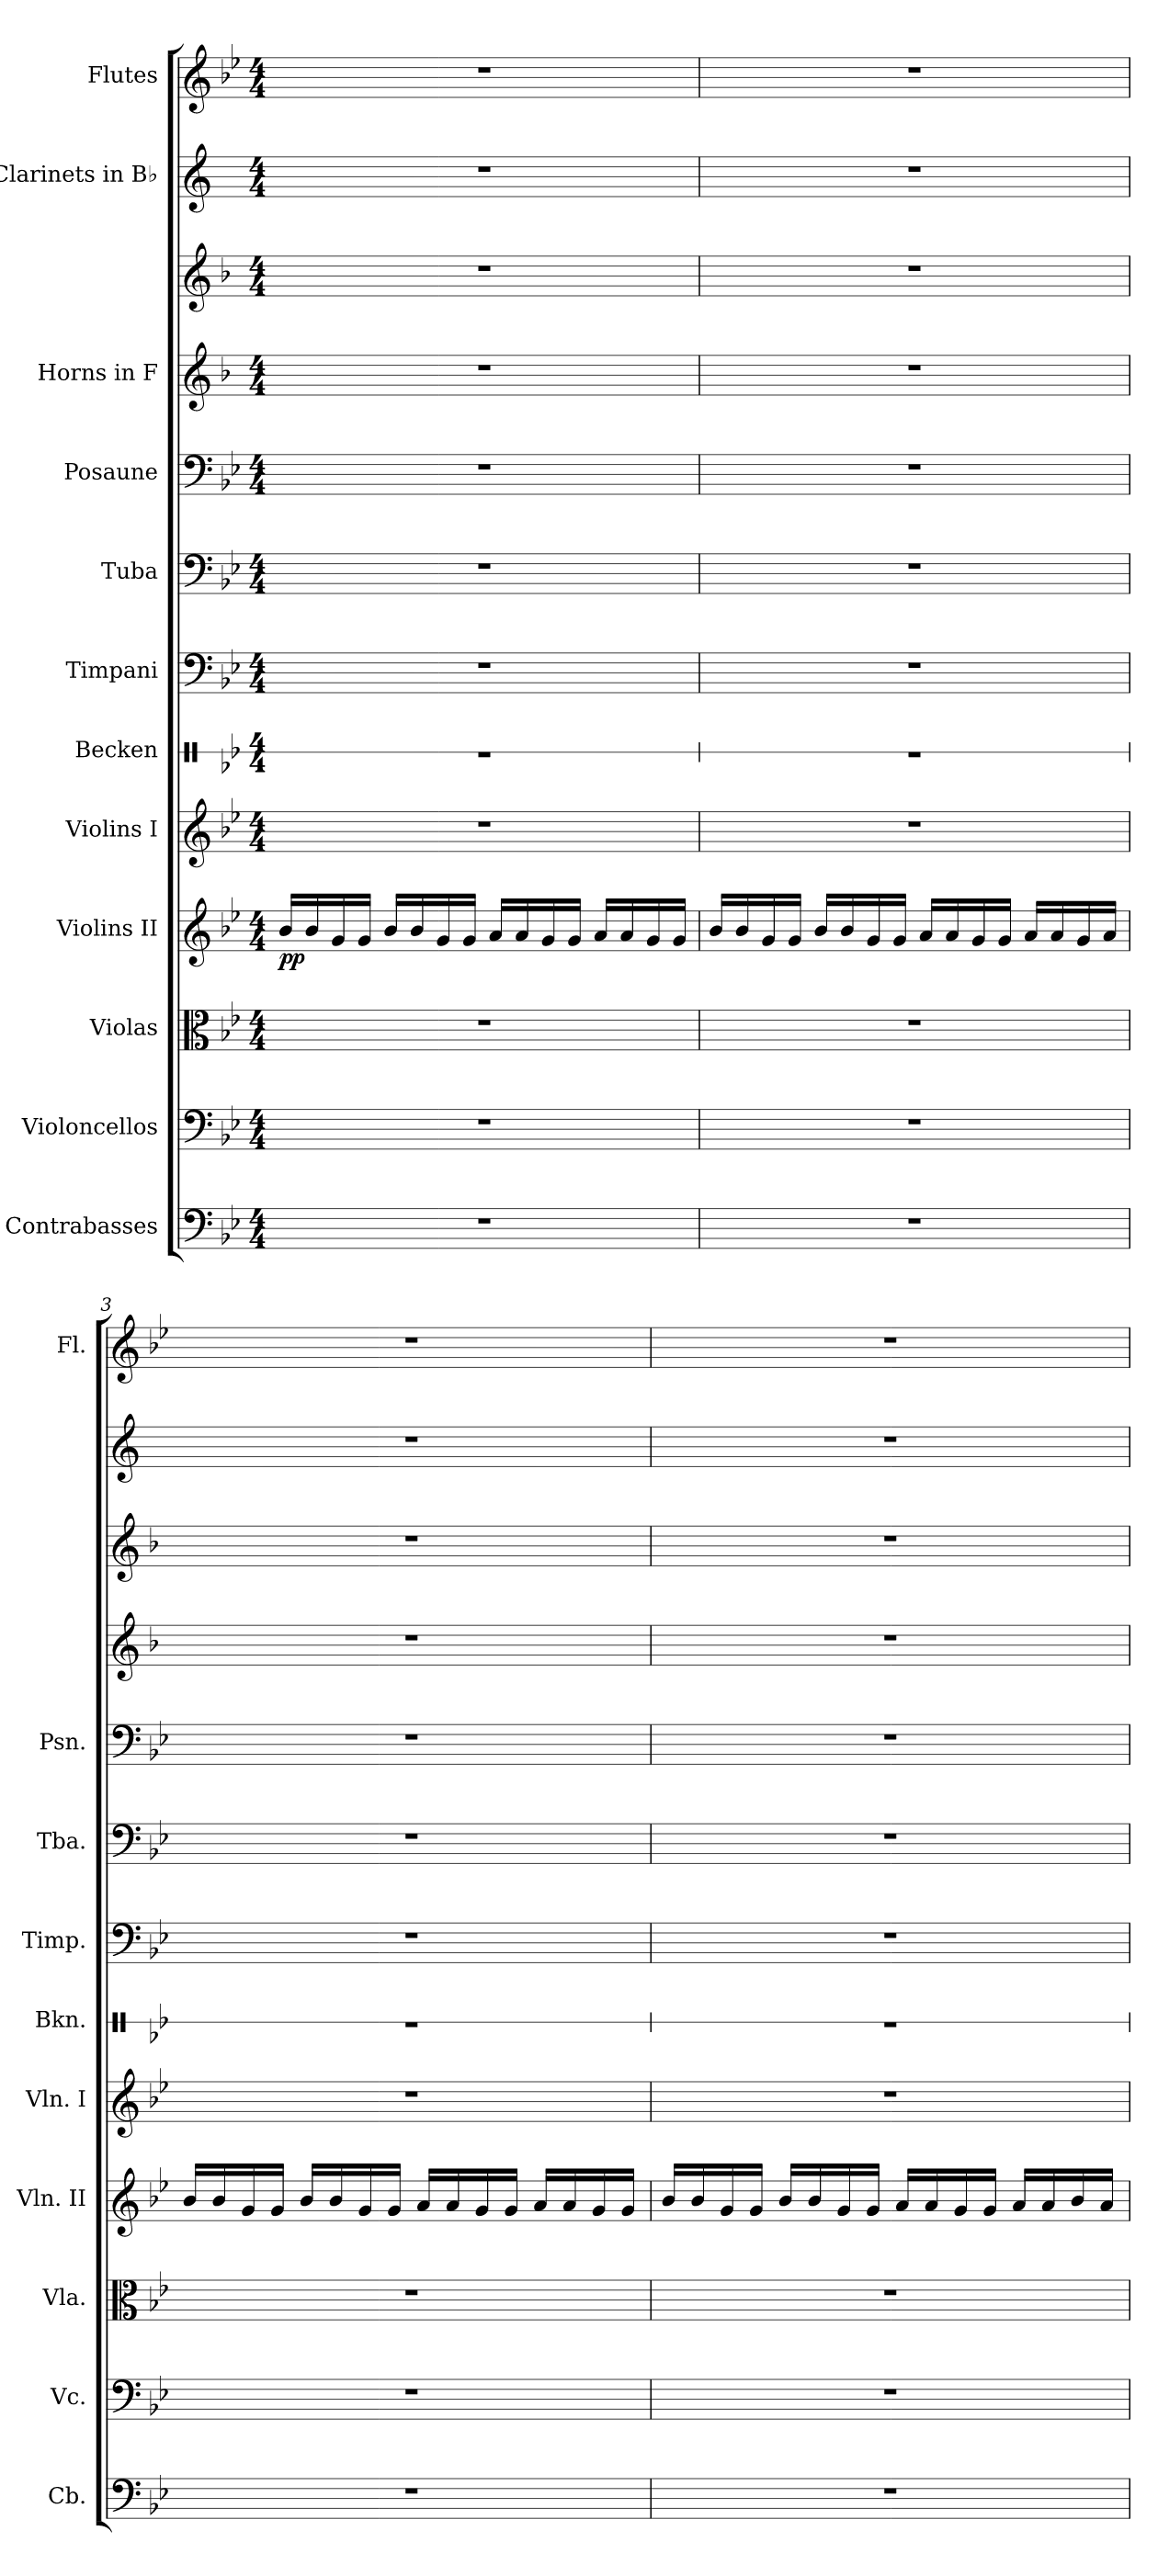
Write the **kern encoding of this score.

**kern	**kern	**kern	**kern	**dynam	**kern	**kern	**kern	**kern	**kern	**kern	**kern	**kern	**kern
*part12	*part11	*part10	*part9	*part9	*part8	*part7	*part6	*part5	*part4	*part3	*part3	*part2	*part1
*staff13	*staff12	*staff11	*staff10	*staff10	*staff9	*staff8	*staff7	*staff6	*staff5	*staff4	*staff3	*staff2	*staff1
*I"Contrabasses	*I"Violoncellos	*I"Violas	*I"Violins II	*	*I"Violins I	*I"Becken	*I"Timpani	*I"Tuba	*I"Posaune	*I"Horns in F	*	*I"Clarinets in B♭	*I"Flutes
*I'Cb.	*I'Vc.	*I'Vla.	*I'Vln. II	*	*I'Vln. I	*I'Bkn.	*I'Timp.	*I'Tba.	*I'Psn.	*	*	*	*I'Fl.
*	*	*	*	*	*	*stria1	*	*	*	*	*	*	*
*clefF4	*clefF4	*clefC3	*clefG2	*	*clefG2	*clefX	*clefF4	*clefF4	*clefF4	*clefG2	*clefG2	*clefG2	*clefG2
*ITrd7c12	*	*	*	*	*	*	*	*	*	*ITrd4c7	*ITrd4c7	*ITrd1c2	*
*k[b-e-]	*k[b-e-]	*k[b-e-]	*k[b-e-]	*	*k[b-e-]	*k[b-e-]	*k[b-e-]	*k[b-e-]	*k[b-e-]	*k[b-e-]	*k[b-e-]	*k[b-e-]	*k[b-e-]
*M4/4	*M4/4	*M4/4	*M4/4	*	*M4/4	*M4/4	*M4/4	*M4/4	*M4/4	*M4/4	*M4/4	*M4/4	*M4/4
*MM100	*MM100	*MM100	*MM100	*	*MM100	*MM100	*MM100	*MM100	*MM100	*MM100	*MM100	*MM100	*MM100
=1	=1	=1	=1	=1	=1	=1	=1	=1	=1	=1	=1	=1	=1
!	!	!	!	!LO:DY:b	!	!	!	!	!	!	!	!	!
1r	1r	1r	16b-/LL	pp	1r	1r	1r	1r	1r	1r	1r	1r	1r
.	.	.	16b-/	.	.	.	.	.	.	.	.	.	.
.	.	.	16g/	.	.	.	.	.	.	.	.	.	.
.	.	.	16g/JJ	.	.	.	.	.	.	.	.	.	.
.	.	.	16b-/LL	.	.	.	.	.	.	.	.	.	.
.	.	.	16b-/	.	.	.	.	.	.	.	.	.	.
.	.	.	16g/	.	.	.	.	.	.	.	.	.	.
.	.	.	16g/JJ	.	.	.	.	.	.	.	.	.	.
.	.	.	16a/LL	.	.	.	.	.	.	.	.	.	.
.	.	.	16a/	.	.	.	.	.	.	.	.	.	.
.	.	.	16g/	.	.	.	.	.	.	.	.	.	.
.	.	.	16g/JJ	.	.	.	.	.	.	.	.	.	.
.	.	.	16a/LL	.	.	.	.	.	.	.	.	.	.
.	.	.	16a/	.	.	.	.	.	.	.	.	.	.
.	.	.	16g/	.	.	.	.	.	.	.	.	.	.
.	.	.	16g/JJ	.	.	.	.	.	.	.	.	.	.
=2	=2	=2	=2	=2	=2	=2	=2	=2	=2	=2	=2	=2	=2
1r	1r	1r	16b-/LL	.	1r	1r	1r	1r	1r	1r	1r	1r	1r
.	.	.	16b-/	.	.	.	.	.	.	.	.	.	.
.	.	.	16g/	.	.	.	.	.	.	.	.	.	.
.	.	.	16g/JJ	.	.	.	.	.	.	.	.	.	.
.	.	.	16b-/LL	.	.	.	.	.	.	.	.	.	.
.	.	.	16b-/	.	.	.	.	.	.	.	.	.	.
.	.	.	16g/	.	.	.	.	.	.	.	.	.	.
.	.	.	16g/JJ	.	.	.	.	.	.	.	.	.	.
.	.	.	16a/LL	.	.	.	.	.	.	.	.	.	.
.	.	.	16a/	.	.	.	.	.	.	.	.	.	.
.	.	.	16g/	.	.	.	.	.	.	.	.	.	.
.	.	.	16g/JJ	.	.	.	.	.	.	.	.	.	.
.	.	.	16a/LL	.	.	.	.	.	.	.	.	.	.
.	.	.	16a/	.	.	.	.	.	.	.	.	.	.
.	.	.	16g/	.	.	.	.	.	.	.	.	.	.
.	.	.	16a/JJ	.	.	.	.	.	.	.	.	.	.
=3	=3	=3	=3	=3	=3	=3	=3	=3	=3	=3	=3	=3	=3
1r	1r	1r	16b-/LL	.	1r	1r	1r	1r	1r	1r	1r	1r	1r
.	.	.	16b-/	.	.	.	.	.	.	.	.	.	.
.	.	.	16g/	.	.	.	.	.	.	.	.	.	.
.	.	.	16g/JJ	.	.	.	.	.	.	.	.	.	.
.	.	.	16b-/LL	.	.	.	.	.	.	.	.	.	.
.	.	.	16b-/	.	.	.	.	.	.	.	.	.	.
.	.	.	16g/	.	.	.	.	.	.	.	.	.	.
.	.	.	16g/JJ	.	.	.	.	.	.	.	.	.	.
.	.	.	16a/LL	.	.	.	.	.	.	.	.	.	.
.	.	.	16a/	.	.	.	.	.	.	.	.	.	.
.	.	.	16g/	.	.	.	.	.	.	.	.	.	.
.	.	.	16g/JJ	.	.	.	.	.	.	.	.	.	.
.	.	.	16a/LL	.	.	.	.	.	.	.	.	.	.
.	.	.	16a/	.	.	.	.	.	.	.	.	.	.
.	.	.	16g/	.	.	.	.	.	.	.	.	.	.
.	.	.	16g/JJ	.	.	.	.	.	.	.	.	.	.
=4	=4	=4	=4	=4	=4	=4	=4	=4	=4	=4	=4	=4	=4
1r	1r	1r	16b-/LL	.	1r	1r	1r	1r	1r	1r	1r	1r	1r
.	.	.	16b-/	.	.	.	.	.	.	.	.	.	.
.	.	.	16g/	.	.	.	.	.	.	.	.	.	.
.	.	.	16g/JJ	.	.	.	.	.	.	.	.	.	.
.	.	.	16b-/LL	.	.	.	.	.	.	.	.	.	.
.	.	.	16b-/	.	.	.	.	.	.	.	.	.	.
.	.	.	16g/	.	.	.	.	.	.	.	.	.	.
.	.	.	16g/JJ	.	.	.	.	.	.	.	.	.	.
.	.	.	16a/LL	.	.	.	.	.	.	.	.	.	.
.	.	.	16a/	.	.	.	.	.	.	.	.	.	.
.	.	.	16g/	.	.	.	.	.	.	.	.	.	.
.	.	.	16g/JJ	.	.	.	.	.	.	.	.	.	.
.	.	.	16a/LL	.	.	.	.	.	.	.	.	.	.
.	.	.	16a/	.	.	.	.	.	.	.	.	.	.
.	.	.	16b-/	.	.	.	.	.	.	.	.	.	.
.	.	.	16a/JJ	.	.	.	.	.	.	.	.	.	.
=	=	=	=	=	=	=	=	=	=	=	=	=	=
*-	*-	*-	*-	*-	*-	*-	*-	*-	*-	*-	*-	*-	*-
